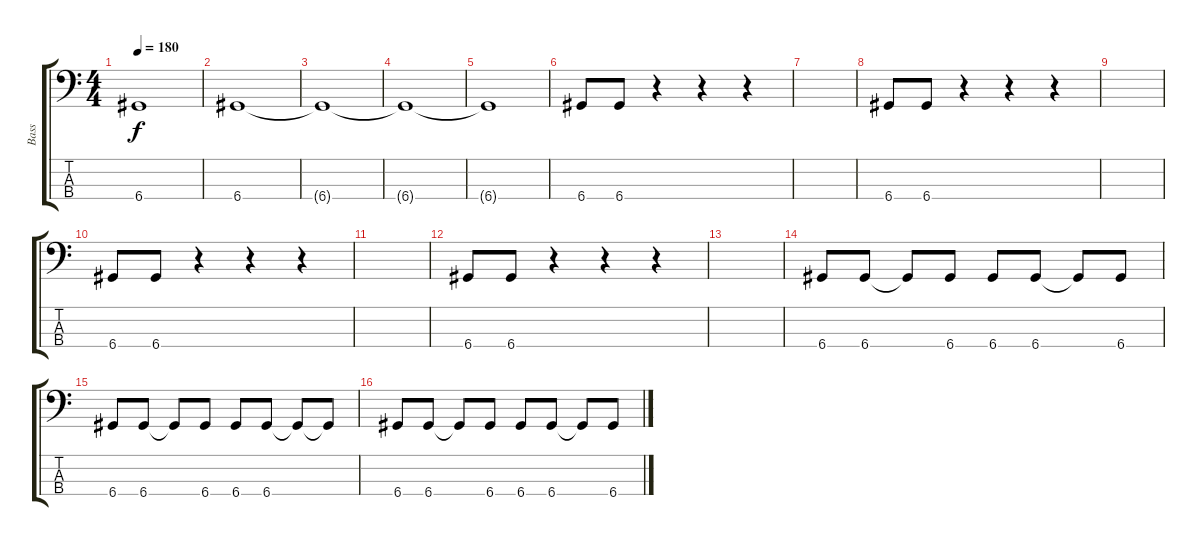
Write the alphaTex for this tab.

\track ("Bass" "Bass") {instrument electricbassfinger}
\staff {score tabs}
\tuning (F2 C2 G1 D1) {hide}
\ts (4 4)
\tempo 180
\clef f4
\ks c
6.4{t}.1{dy f} |
6.4.1 |
6.4{t}.1 |
6.4{t}.1 |
6.4{t}.1 |
6.4.8 6.4.8 r.4 r.4 r.4 |
|
6.4.8 6.4.8 r.4 r.4 r.4 |
|
6.4.8 6.4.8 r.4 r.4 r.4 |
|
6.4.8 6.4.8 r.4 r.4 r.4 |
|
6.4.8 6.4.8 6.4{t}.8 6.4.8 6.4.8 6.4.8 6.4{t}.8 6.4.8 |
6.4.8 6.4.8 6.4{t}.8 6.4.8 6.4.8 6.4.8 6.4{t}.8 6.4{t}.8 |
6.4.8 6.4.8 6.4{t}.8 6.4.8 6.4.8 6.4.8 6.4{t}.8 6.4.8
